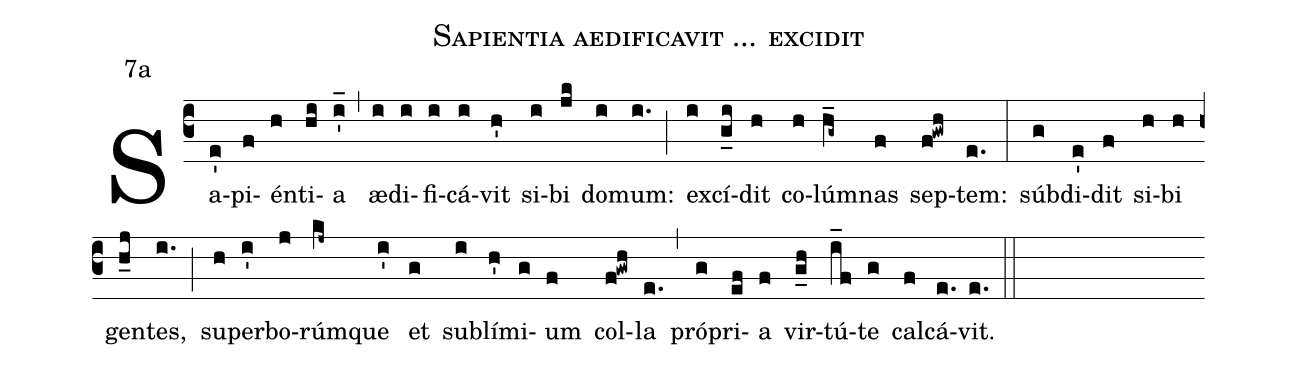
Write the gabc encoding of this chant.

name:Sapientia aedificavit ... excidit;
office-part:Antiphona;
mode:7;
annotation:7a;
%%
(c3) Sa(e')pi(f)én(h)ti(hi)a(i'_) (,) æ(i)di(i)fi(i)cá(i)vit(h') si(i)bi(jk) do(i)mum:(i.) (;) ex(i)cí(g_i)dit(h) co(h)lú(h_g~)mnas(f) sep(f!gwh)tem:(e.) (:) súb(g)di(e')dit(f) si(h)bi(h) gen(h_j)tes,(i.) (;) su(h)per(i')bo(j)rúm(kj~)que(i') et(g) sub(i)lí(h')mi(g)um(f) col(f!gwh)la(e.) (,) pró(g)pri(ef)a(f) vir(g_h)tú(i_f)te(g) cal(f)cá(e.)vit.(e.) (::)
